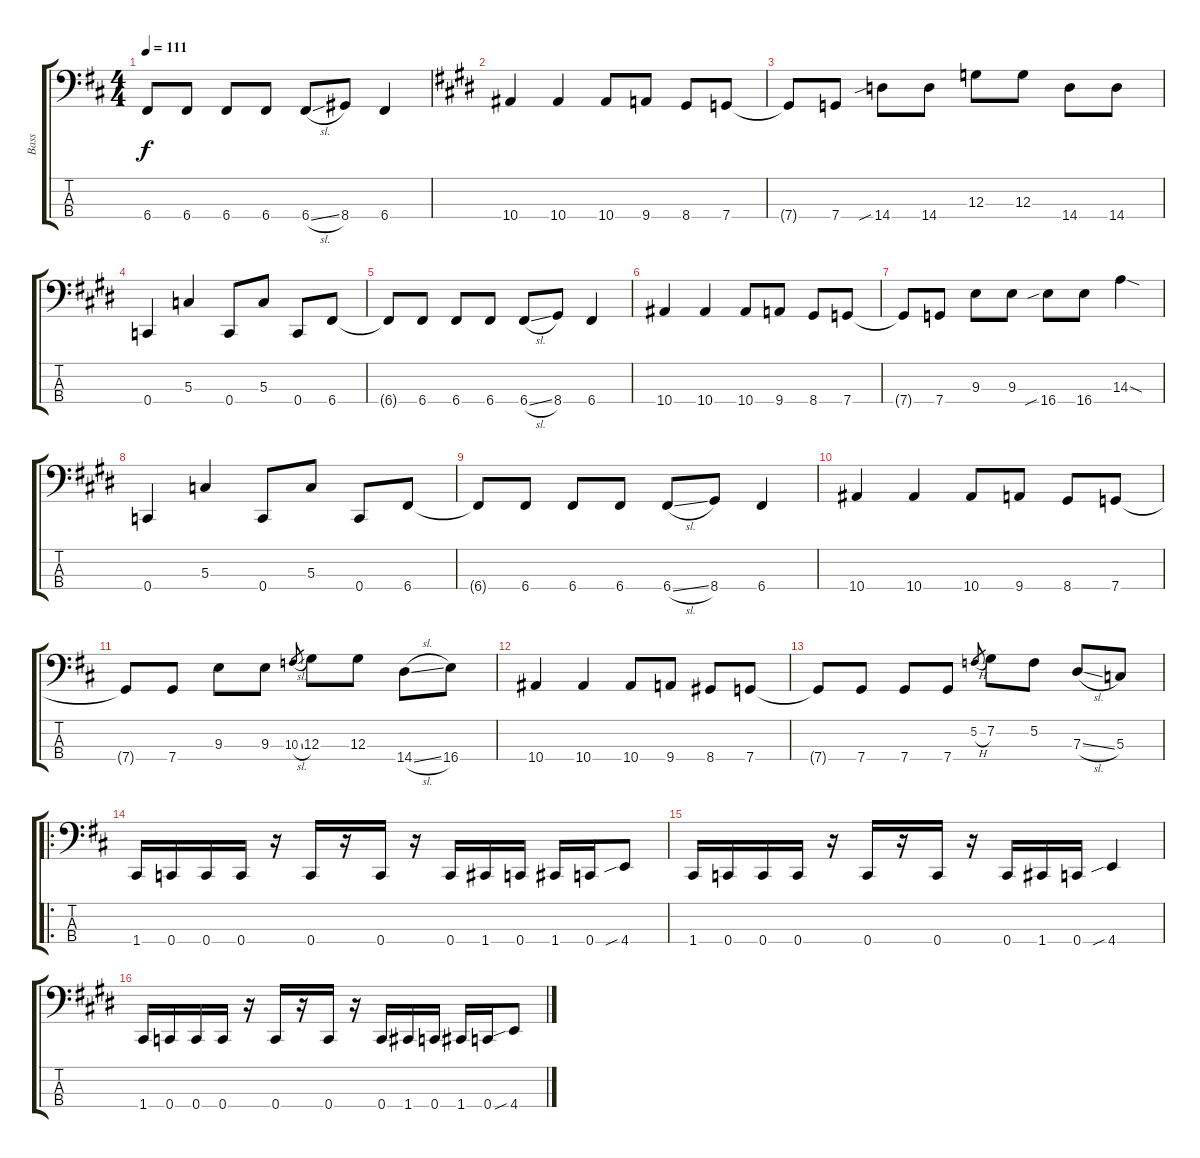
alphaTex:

\track ("Bass" "Bass") {instrument electricbasspick}
\staff {score tabs}
\tuning (F2 C2 G1 C1) {hide}
\ts (4 4)
\tempo 111
\clef f4
\ks d
6.4{t}.8{dy f} 6.4.8 6.4.8 6.4.8 6.4{sl}.8 8.4.8 6.4.4 |
\ks e
10.4.4 10.4.4 10.4.8 9.4.8 8.4.8 7.4.8 |
\ks c#minor
7.4{t}.8 7.4.8 14.4{sib}.8 14.4.8 12.3.8 12.3.8 14.4.8 14.4.8 |
0.4.4 5.3.4 0.4.8 5.3.8 0.4.8 6.4.8 |
\ks e
6.4{t}.8 6.4.8 6.4.8 6.4.8 6.4{sl}.8 8.4.8 6.4.4 |
\ks c#minor
10.4.4 10.4.4 10.4.8 9.4.8 8.4.8 7.4.8 |
7.4{t}.8 7.4.8 9.3.8 9.3.8 16.4{sib}.8 16.4.8 14.3{sod}.4 |
\ks e
0.4.4 5.3.4 0.4.8 5.3.8 0.4.8 6.4.8 |
\ks c#minor
6.4{t}.8 6.4.8 6.4.8 6.4.8 6.4{sl}.8 8.4.8 6.4.4 |
10.4.4 10.4.4 10.4.8 9.4.8 8.4.8 7.4.8 |
\ks d
7.4{t}.8 7.4.8 9.3.8 9.3.8 10.3{sl}.8{gr} 12.3.8 12.3.8 14.4{sl}.8 16.4.8 |
10.4.4 10.4.4 10.4.8 9.4.8 8.4.8 7.4.8 |
7.4{t}.8 7.4.8 7.4.8 7.4.8 5.2{h}.8{gr} 7.2.8 5.2.8 7.3{sl}.8 5.3.8 |
\ro
1.4.16 0.4.16 0.4.16 0.4.16 r.16 0.4.16 r.16 0.4.16 r.16 0.4.16 1.4.16 0.4.16 1.4.16 0.4.16 4.4{sib}.8 |
1.4.16 0.4.16 0.4.16 0.4.16 r.16 0.4.16 r.16 0.4.16 r.16 0.4.16 1.4.16 0.4.16 4.4{sib}.4 |
\ks e
1.4.16 0.4.16 0.4.16 0.4.16 r.16 0.4.16 r.16 0.4.16 r.16 0.4.16 1.4.16 0.4.16 1.4.16 0.4.16 4.4{sib}.8
